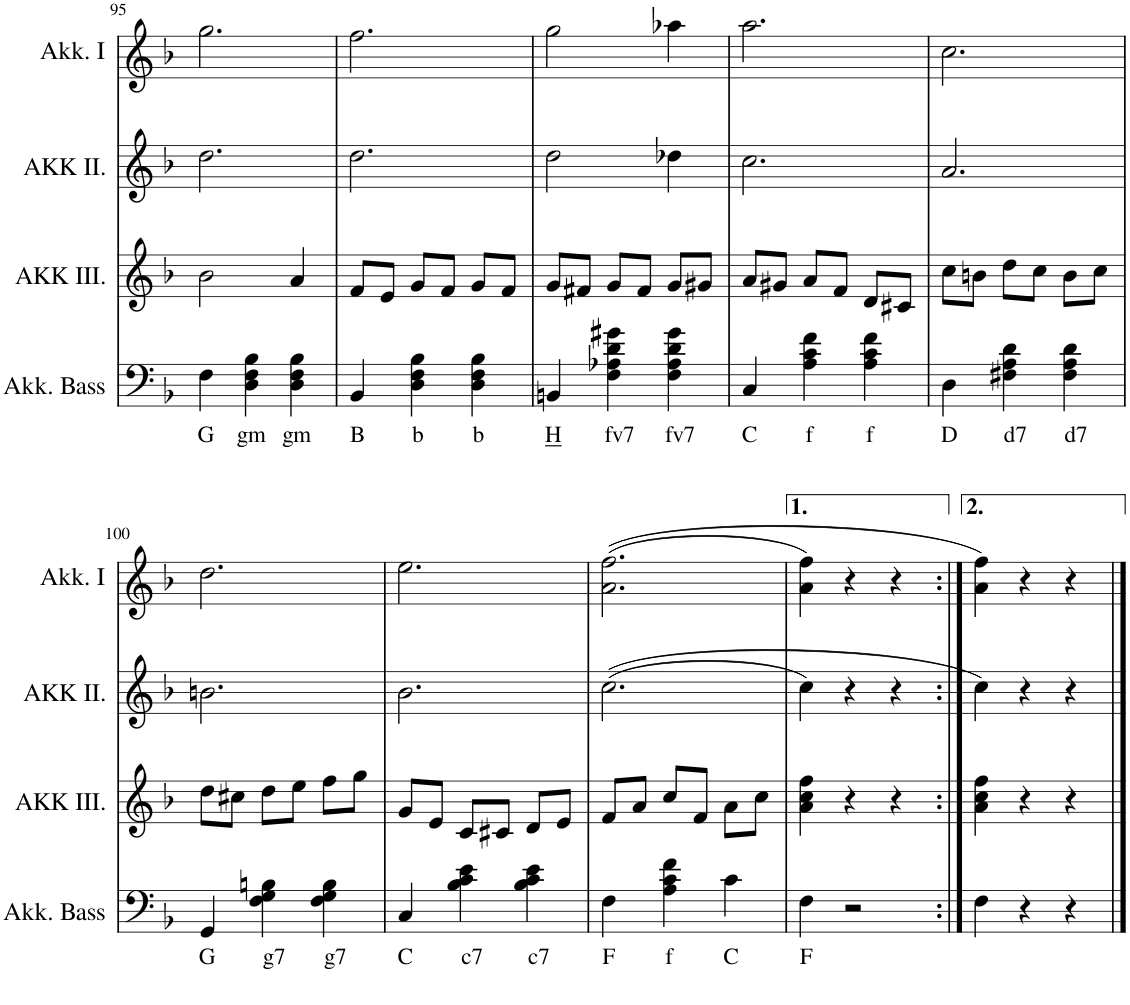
**kern	**text	**kern	**kern	**kern
*part4	*part4	*part3	*part2	*part1
*staff4	*staff4	*staff3	*staff2	*staff1
*I"Akk Bass	*	*I"AKK III	*I"AKK II	*I"Akk I
*I'Akk. Bass	*	*I'AKK III.	*I'AKK II.	*I'Akk. I
!!LO:PB:g=z
*clefF4	*	*clefG2	*clefG2	*clefG2
*k[b-]	*	*k[b-]	*k[b-]	*k[b-]
*M3/4	*	*M3/4	*M3/4	*M3/4
=95	=95	=95	=95	=95
!	!LO:LY:b	!	!	!
4F\	G	2b-\	2.dd\	2.gg\
!	!LO:LY:b	!	!	!
4D\ 4F\ 4B-\	gm	.	.	.
!	!LO:LY:b	!	!	!
4D\ 4F\ 4B-\	gm	4a/	.	.
=96	=96	=96	=96	=96
!	!LO:LY:b	!	!	!
4BB-/	B	8f/L	2.dd\	2.ff\
.	.	8e/J	.	.
!	!LO:LY:b	!	!	!
4D\ 4F\ 4B-\	b	8g/L	.	.
.	.	8f/J	.	.
!	!LO:LY:b	!	!	!
4D\ 4F\ 4B-\	b	8g/L	.	.
.	.	8f/J	.	.
=97	=97	=97	=97	=97
!	!LO:LY:b	!	!	!
4BBn/	H	8g/L	2dd\	2gg\
.	.	8f#X/J	.	.
!	!LO:LY:b	!	!	!
4F\ 4A-X\ 4d\ 4g#X\	fv7	8g/L	.	.
.	.	8f#/J	.	.
!	!LO:LY:b	!	!	!
4F\ 4A-\ 4d\ 4g#\	fv7	8g/L	4dd-X\	4aa-X\
.	.	8g#X/J	.	.
=98	=98	=98	=98	=98
!	!LO:LY:b	!	!	!
4C/	C	8a/L	2.cc\	2.aa\
.	.	8g#X/J	.	.
!	!LO:LY:b	!	!	!
4A\ 4c\ 4f\	f	8a/L	.	.
.	.	8f/J	.	.
!	!LO:LY:b	!	!	!
4A\ 4c\ 4f\	f	8d/L	.	.
.	.	8c#X/J	.	.
=99	=99	=99	=99	=99
!	!LO:LY:b	!	!	!
4D\	D	8cc\L	2.a/	2.cc\
.	.	8bn\J	.	.
!	!LO:LY:b	!	!	!
4F#X\ 4A\ 4d\	d7	8dd\L	.	.
.	.	8cc\J	.	.
!	!LO:LY:b	!	!	!
4F#\ 4A\ 4d\	d7	8b\L	.	.
.	.	8cc\J	.	.
!!LO:LB:g=z
=100	=100	=100	=100	=100
!	!LO:LY:b	!	!	!
4GG/	G	8dd\L	2.bn\	2.dd\
.	.	8cc#X\J	.	.
!	!LO:LY:b	!	!	!
4F\ 4G\ 4Bn\	g7	8dd\L	.	.
.	.	8ee\J	.	.
!	!LO:LY:b	!	!	!
4F\ 4G\ 4B\	g7	8ff\L	.	.
.	.	8gg\J	.	.
=101	=101	=101	=101	=101
!	!LO:LY:b	!	!	!
4C/	C	8g/L	2.b-\	2.ee\
.	.	8e/J	.	.
!	!LO:LY:b	!	!	!
4B-\ 4c\ 4e\	c7	8c/L	.	.
.	.	8c#X/J	.	.
!	!LO:LY:b	!	!	!
4B-\ 4c\ 4e\	c7	8d/L	.	.
.	.	8e/J	.	.
=102	=102	=102	=102	=102
!	!LO:LY:b	!	!	!
4F\	F	8f/L	((2.cc\	((2.a\ 2.ff\
.	.	8a/J	.	.
!	!LO:LY:b	!	!	!
4A\ 4c\ 4f\	f	8cc/L	.	.
.	.	8f/J	.	.
!	!LO:LY:b	!	!	!
4c\	C	8a\L	.	.
.	.	8cc\J	.	.
=103	=103	=103	=103	=103
!	!LO:LY:b	!	!	!
4F\	F	4a\ 4cc\ 4ff\	4cc\)	4a\ 4ff\)
2r	.	4r	4r	4r
.	.	4r	4r	4r
=104:|!	=104:|!	=104:|!	=104:|!	=104:|!
4F\	.	4a\ 4cc\ 4ff\	4cc\)	4a\ 4ff\)
4r	.	4r	4r	4r
4r	.	4r	4r	4r
==	==	==	==	==
*-	*-	*-	*-	*-
